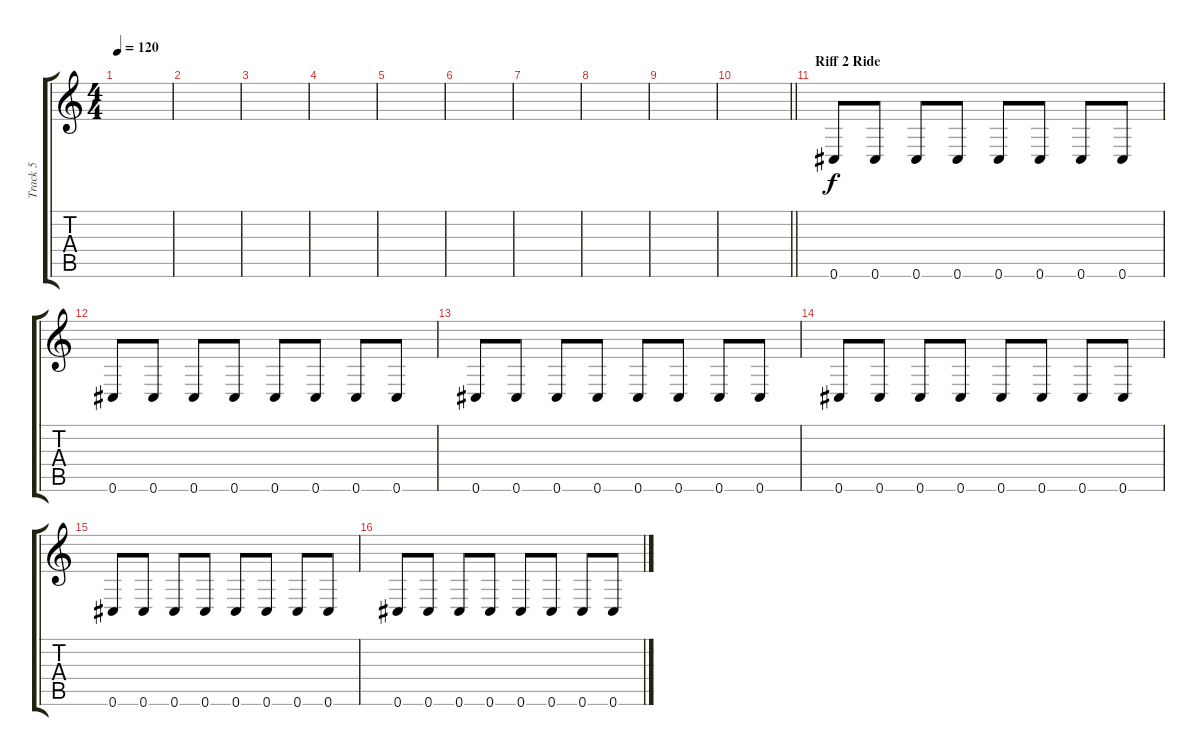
\track ("Track 5" "Track 5") {instrument overdrivenguitar}
\staff {score tabs}
\tuning (Db4 Ab3 E3 B2 Gb2 Db2) {hide}
\ts (4 4)
\tempo 120
\clef g2
\ks c
|
|
|
|
|
|
|
|
|
\barLineRight lightlight
|
\section ("" "Riff 2 Ride")
0.6.8 0.6.8 0.6.8 0.6.8 0.6.8 0.6.8 0.6.8 0.6.8 |
0.6.8 0.6.8 0.6.8 0.6.8 0.6.8 0.6.8 0.6.8 0.6.8 |
0.6.8 0.6.8 0.6.8 0.6.8 0.6.8 0.6.8 0.6.8 0.6.8 |
0.6.8 0.6.8 0.6.8 0.6.8 0.6.8 0.6.8 0.6.8 0.6.8 |
0.6.8 0.6.8 0.6.8 0.6.8 0.6.8 0.6.8 0.6.8 0.6.8 |
0.6.8 0.6.8 0.6.8 0.6.8 0.6.8 0.6.8 0.6.8 0.6.8
